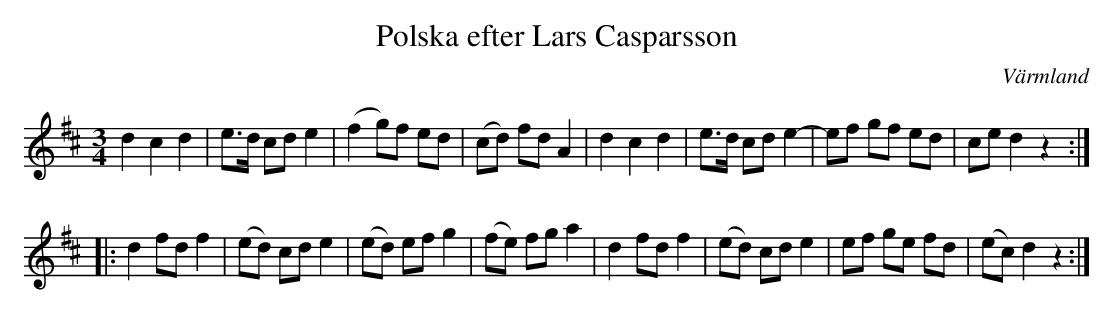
X:1
T:Polska efter Lars Casparsson
O:Värmland
M:3/4
L:1/8
K:D
d2 c2 d2|e>d cd e2|(f2 g)f ed|(cd) fd A2|d2 c2 d2|e>d cd e2-|ef gf ed|ce d2 z2:|
|:d2 fd f2|(ed) cd e2|(ed) ef g2|(fe) fg a2|d2 fd f2|(ed) cd e2|ef ge fd|(ec) d2 z2:|
